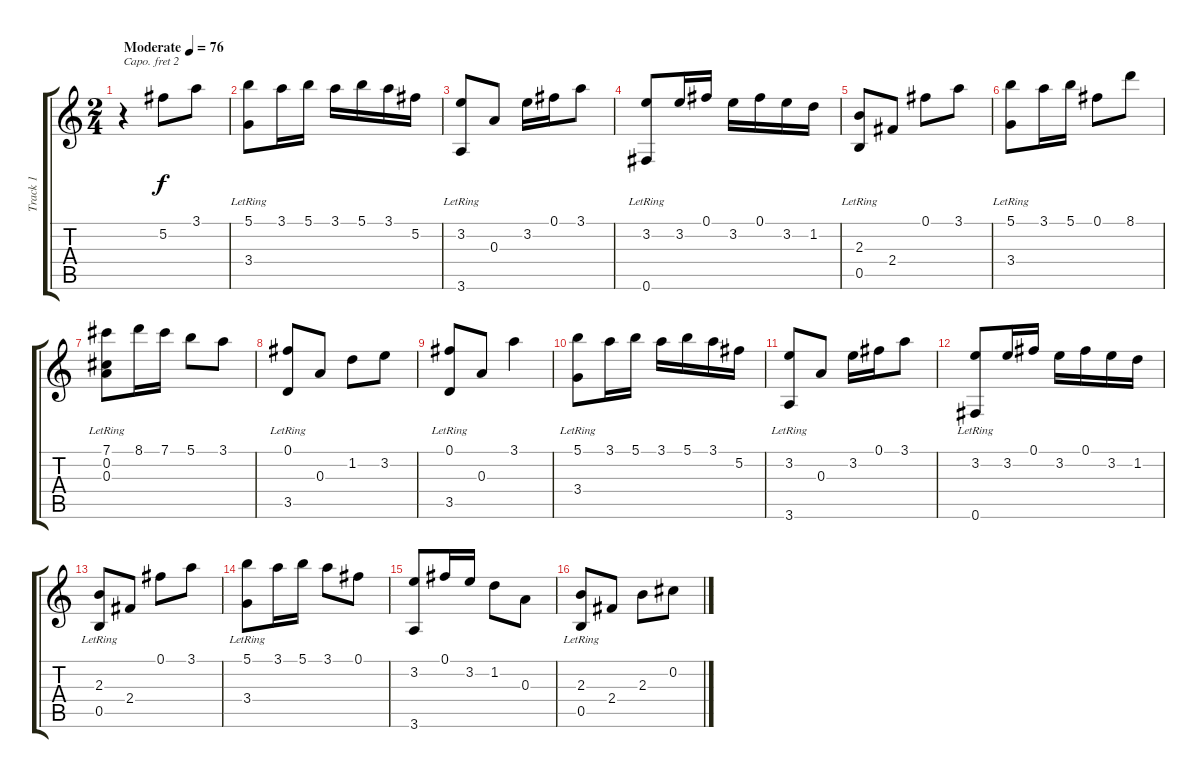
\track ("Track 1" "Track 1") {instrument acousticguitarsteel}
\staff {score tabs}
\capo 2
\tuning (E4 B3 G3 D3 A2 E2) {hide}
\ts (2 4)
\tempo (76 "Moderate")
\clef g2
\ks c
r.4{dy f instrument acousticguitarsteel} 5.2.8 3.1.8 |
(5.1 3.4{lr}).8 3.1.16 5.1.16 3.1.16 5.1.16 3.1.16 5.2.16 |
(3.2 3.6{lr}).8 0.3.8 3.2.16 0.1.16 3.1.8 |
(3.2 0.6{lr}).8 3.2.16 0.1.16 3.2.16 0.1.16 3.2.16 1.2.16 |
(2.3 0.5{lr}).8 2.4.8 0.1.8 3.1.8 |
(5.1 3.4{lr}).8 3.1.16 5.1.16 0.1.8 8.1.8 |
(7.1 0.2 0.3{lr}).8 8.1.16 7.1.16 5.1.8 3.1.8 |
(0.1 3.5{lr}).8 0.3.8 1.2.8 3.2.8 |
(0.1 3.5{lr}).8 0.3.8 3.1.4 |
(5.1 3.4{lr}).8 3.1.16 5.1.16 3.1.16 5.1.16 3.1.16 5.2.16 |
(3.2 3.6{lr}).8 0.3.8 3.2.16 0.1.16 3.1.8 |
(3.2 0.6{lr}).8 3.2.16 0.1.16 3.2.16 0.1.16 3.2.16 1.2.16 |
(2.3 0.5{lr}).8 2.4.8 0.1.8 3.1.8 |
(5.1 3.4{lr}).8 3.1.16 5.1.16 3.1.8 0.1.8 |
(3.2 3.6).8 0.1.16 3.2.16 1.2.8 0.3.8 |
(2.3 0.5{lr}).8 2.4.8 2.3.8 0.2.8
